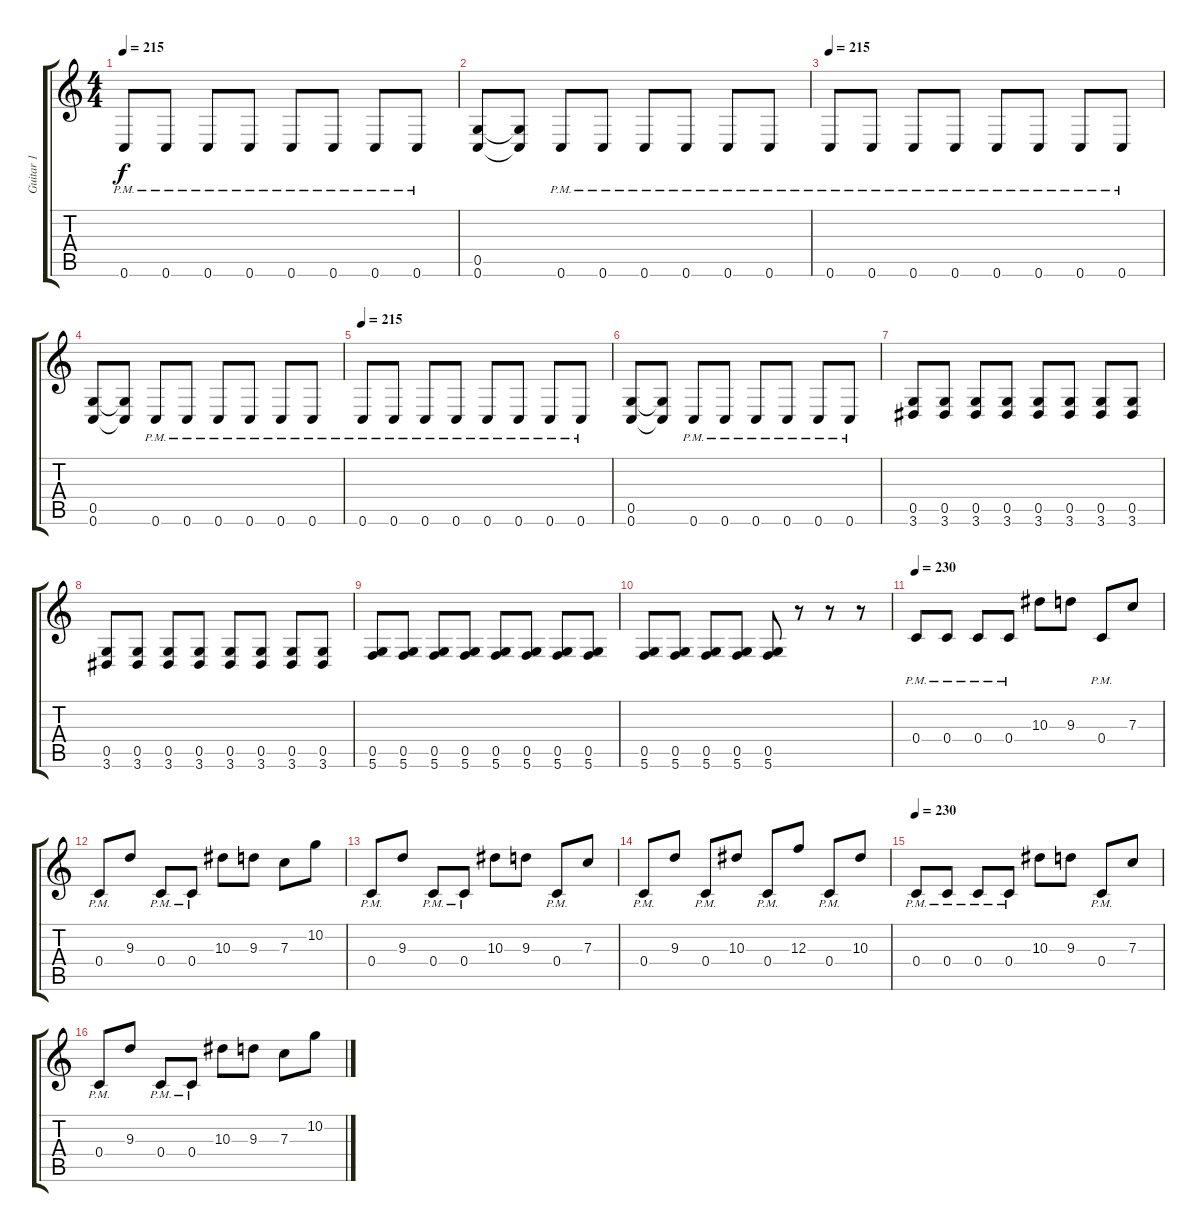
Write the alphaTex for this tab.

\track ("Guitar 1" "Guitar 1") {instrument distortionguitar}
\staff {score tabs}
\tuning (D4 A3 F3 C3 G2 C2) {hide}
\ts (4 4)
\tempo 215
\clef g2
\ks c
0.6{pm}.8{dy f} 0.6{pm}.8 0.6{pm}.8 0.6{pm}.8 0.6{pm}.8 0.6{pm}.8 0.6{pm}.8 0.6{pm}.8 |
(0.5 0.6).8 (0.5{t} 0.6{t}).8 0.6{pm}.8 0.6{pm}.8 0.6{pm}.8 0.6{pm}.8 0.6{pm}.8 0.6{pm}.8 |
\tempo 215
0.6{pm}.8 0.6{pm}.8 0.6{pm}.8 0.6{pm}.8 0.6{pm}.8 0.6{pm}.8 0.6{pm}.8 0.6{pm}.8 |
(0.5 0.6).8 (0.5{t} 0.6{t}).8 0.6{pm}.8 0.6{pm}.8 0.6{pm}.8 0.6{pm}.8 0.6{pm}.8 0.6{pm}.8 |
\tempo 215
0.6{pm}.8 0.6{pm}.8 0.6{pm}.8 0.6{pm}.8 0.6{pm}.8 0.6{pm}.8 0.6{pm}.8 0.6{pm}.8 |
(0.5 0.6).8 (0.5{t} 0.6{t}).8 0.6{pm}.8 0.6{pm}.8 0.6{pm}.8 0.6{pm}.8 0.6{pm}.8 0.6{pm}.8 |
(0.5 3.6).8 (0.5 3.6).8 (0.5 3.6).8 (0.5 3.6).8 (0.5 3.6).8 (0.5 3.6).8 (0.5 3.6).8 (0.5 3.6).8 |
(0.5 3.6).8 (0.5 3.6).8 (0.5 3.6).8 (0.5 3.6).8 (0.5 3.6).8 (0.5 3.6).8 (0.5 3.6).8 (0.5 3.6).8 |
(0.5 5.6).8 (0.5 5.6).8 (0.5 5.6).8 (0.5 5.6).8 (0.5 5.6).8 (0.5 5.6).8 (0.5 5.6).8 (0.5 5.6).8 |
(0.5 5.6).8 (0.5 5.6).8 (0.5 5.6).8 (0.5 5.6).8 (0.5 5.6).8 r.8 r.8 r.8 |
\tempo 230
0.4{pm}.8 0.4{pm}.8 0.4{pm}.8 0.4{pm}.8 10.3.8 9.3.8 0.4{pm}.8 7.3.8 |
0.4{pm}.8 9.3.8 0.4{pm}.8 0.4{pm}.8 10.3.8 9.3.8 7.3.8 10.2.8 |
0.4{pm}.8 9.3.8 0.4{pm}.8 0.4{pm}.8 10.3.8 9.3.8 0.4{pm}.8 7.3.8 |
0.4{pm}.8 9.3.8 0.4{pm}.8 10.3.8 0.4{pm}.8 12.3.8 0.4{pm}.8 10.3.8 |
\tempo 230
0.4{pm}.8 0.4{pm}.8 0.4{pm}.8 0.4{pm}.8 10.3.8 9.3.8 0.4{pm}.8 7.3.8 |
0.4{pm}.8 9.3.8 0.4{pm}.8 0.4{pm}.8 10.3.8 9.3.8 7.3.8 10.2.8
